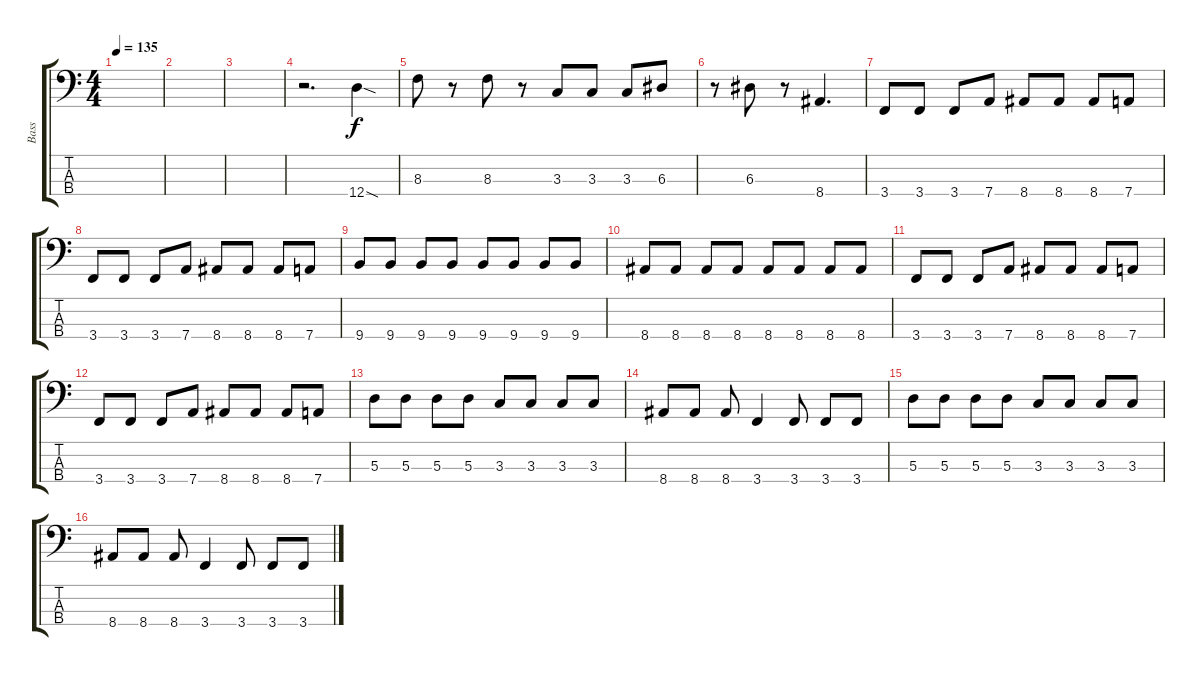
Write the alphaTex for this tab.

\track ("Bass" "Bass") {instrument electricbasspick}
\staff {score tabs}
\tuning (G2 D2 A1 D1) {hide}
\ts (4 4)
\tempo 135
\clef f4
\ks c
|
|
|
r.2{d} 12.4{sod}.4 |
8.3.8 r.8 8.3.8 r.8 3.3.8 3.3.8 3.3.8 6.3.8 |
r.8 6.3.8 r.8 8.4.4{d} |
3.4.8 3.4.8 3.4.8 7.4.8 8.4.8 8.4.8 8.4.8 7.4.8 |
3.4.8 3.4.8 3.4.8 7.4.8 8.4.8 8.4.8 8.4.8 7.4.8 |
9.4.8 9.4.8 9.4.8 9.4.8 9.4.8 9.4.8 9.4.8 9.4.8 |
8.4.8 8.4.8 8.4.8 8.4.8 8.4.8 8.4.8 8.4.8 8.4.8 |
3.4.8 3.4.8 3.4.8 7.4.8 8.4.8 8.4.8 8.4.8 7.4.8 |
3.4.8 3.4.8 3.4.8 7.4.8 8.4.8 8.4.8 8.4.8 7.4.8 |
5.3.8 5.3.8 5.3.8 5.3.8 3.3.8 3.3.8 3.3.8 3.3.8 |
8.4.8 8.4.8 8.4.8 3.4.4 3.4.8 3.4.8 3.4.8 |
5.3.8 5.3.8 5.3.8 5.3.8 3.3.8 3.3.8 3.3.8 3.3.8 |
8.4.8 8.4.8 8.4.8 3.4.4 3.4.8 3.4.8 3.4.8
